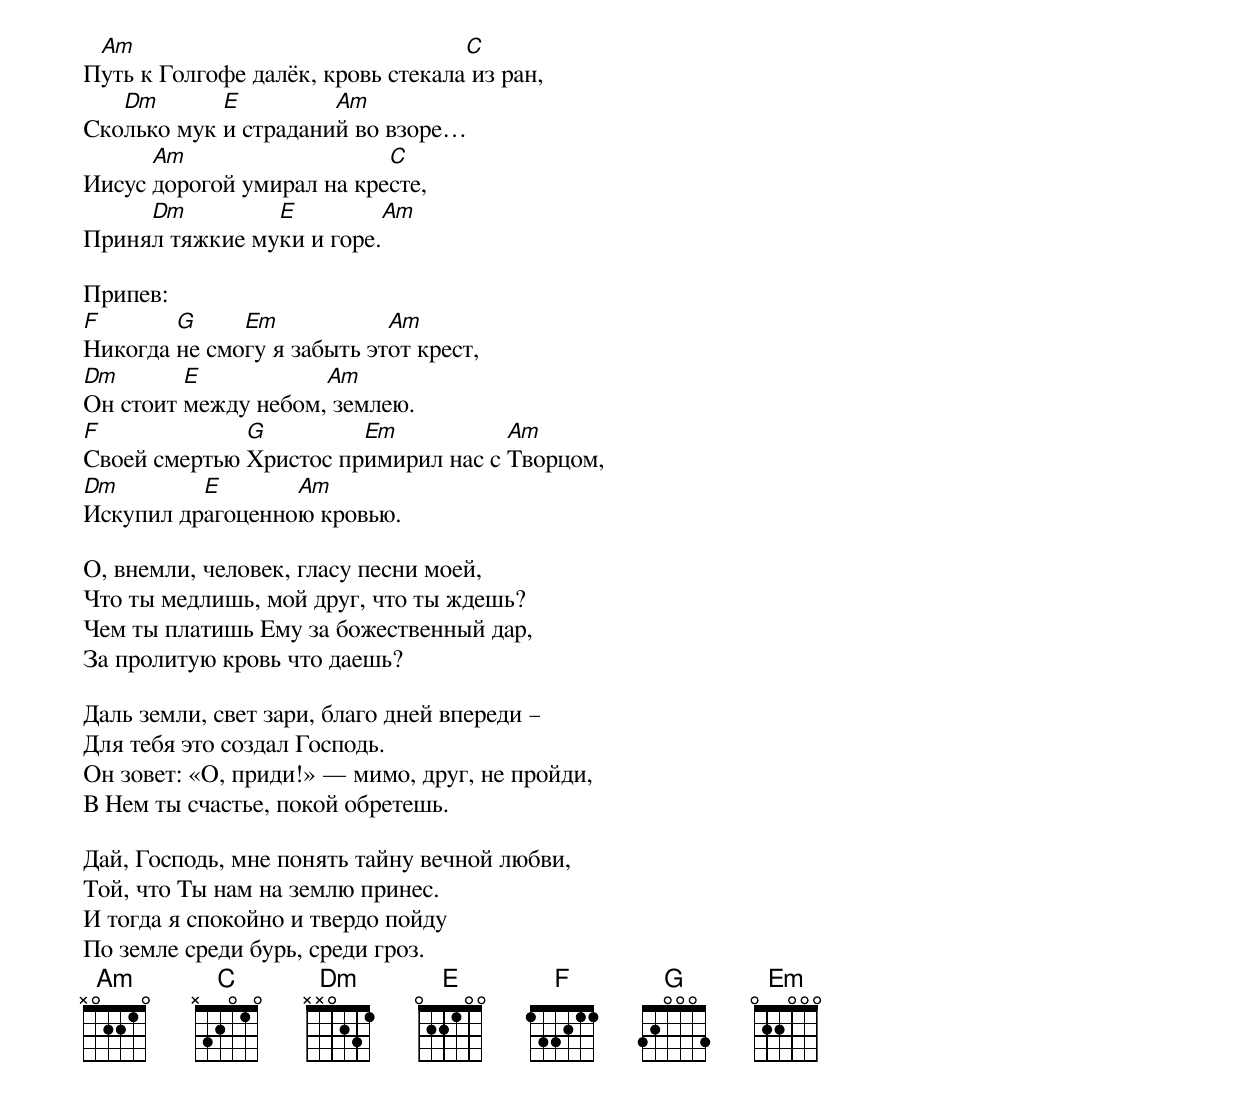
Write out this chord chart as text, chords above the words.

 Am                                C
Путь к Голгофе далёк, кровь стекала из ран,
   Dm       E         Am
Сколько мук и страданий во взоре…
      Am                   C
Иисус дорогой умирал на кресте,
     Dm         E            Am
Принял тяжкие муки и горе.

Припев:
F       G     Em            Am
Никогда не смогу я забыть этот крест,
Dm       E           Am
Он стоит между небом, землею.
F             G         Em           Am
Своей смертью Христос примирил нас с Творцом,
Dm        E       Am
Искупил драгоценною кровью.

О, внемли, человек, гласу песни моей,
Что ты медлишь, мой друг, что ты ждешь?
Чем ты платишь Ему за божественный дар,
За пролитую кровь что даешь?

Даль земли, свет зари, благо дней впереди –
Для тебя это создал Господь.
Он зовет: «О, приди!» — мимо, друг, не пройди,
В Нем ты счастье, покой обретешь.

Дай, Господь, мне понять тайну вечной любви,
Той, что Ты нам на землю принес.
И тогда я спокойно и твердо пойду
По земле среди бурь, среди гроз.
